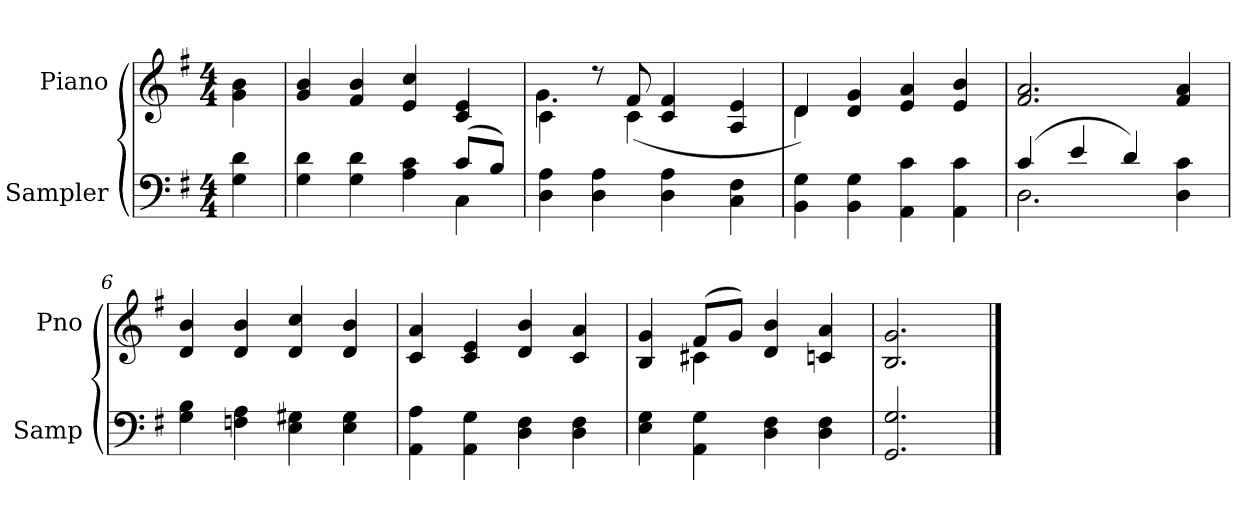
**kern	**kern
*part2	*part1
*staff2	*staff1
*I"Sampler	*I"Piano
*I'Samp	*I'Pno
*clefF4	*clefG2
*k[f#]	*k[f#]
*G:	*G:
*M4/4	*M4/4
=1	=1
4G 4d	4g\ 4b\
=2	=2
*^	*
4G 4d	2.ryy	4g 4b
4G 4d	.	4f# 4b
4A 4c	.	4e 4cc
(8c/L	4C	4c 4e
8B/J)	.	.
*v	*v	*
=3	=3
*	*^
4D 4A	4c\	4.g
4D 4A	8r	.
.	8f#/	(4c
4D 4A	4c 4f#	.
.	.	4.ryy
4C 4F#	4A 4e	.
=4	=4	=4
4BB 4G	4d/)	4d
4BB 4G	4d 4g	2.ryy
4AA 4c	4e 4a	.
4AA 4c	4e 4b	.
*	*v	*v
=5	=5
*^	*
(4c/	2.D	2.f# 2.a
4e/	.	.
4d/)	.	.
4D 4c	4ryy	4f# 4a
*v	*v	*
=6	=6
4G 4B	4d 4b
4Fn 4A	4d 4b
4E 4G#X	4d 4cc
4E 4G#	4d 4b
=7	=7
4AA 4A	4c 4a
4AA 4G	4c 4e
4D 4F#	4d 4b
4D 4F#	4c 4a
=8	=8
*	*^
4E 4G	4B 4g	4ryy
4AA 4G	(8f#/L	4c#X
.	8g/J)	.
4D 4F#	4d 4b	2ryy
4D 4F#	4cn 4a	.
*	*v	*v
=9	=9
2.GG 2.G	2.B 2.g
==	==
*-	*-
